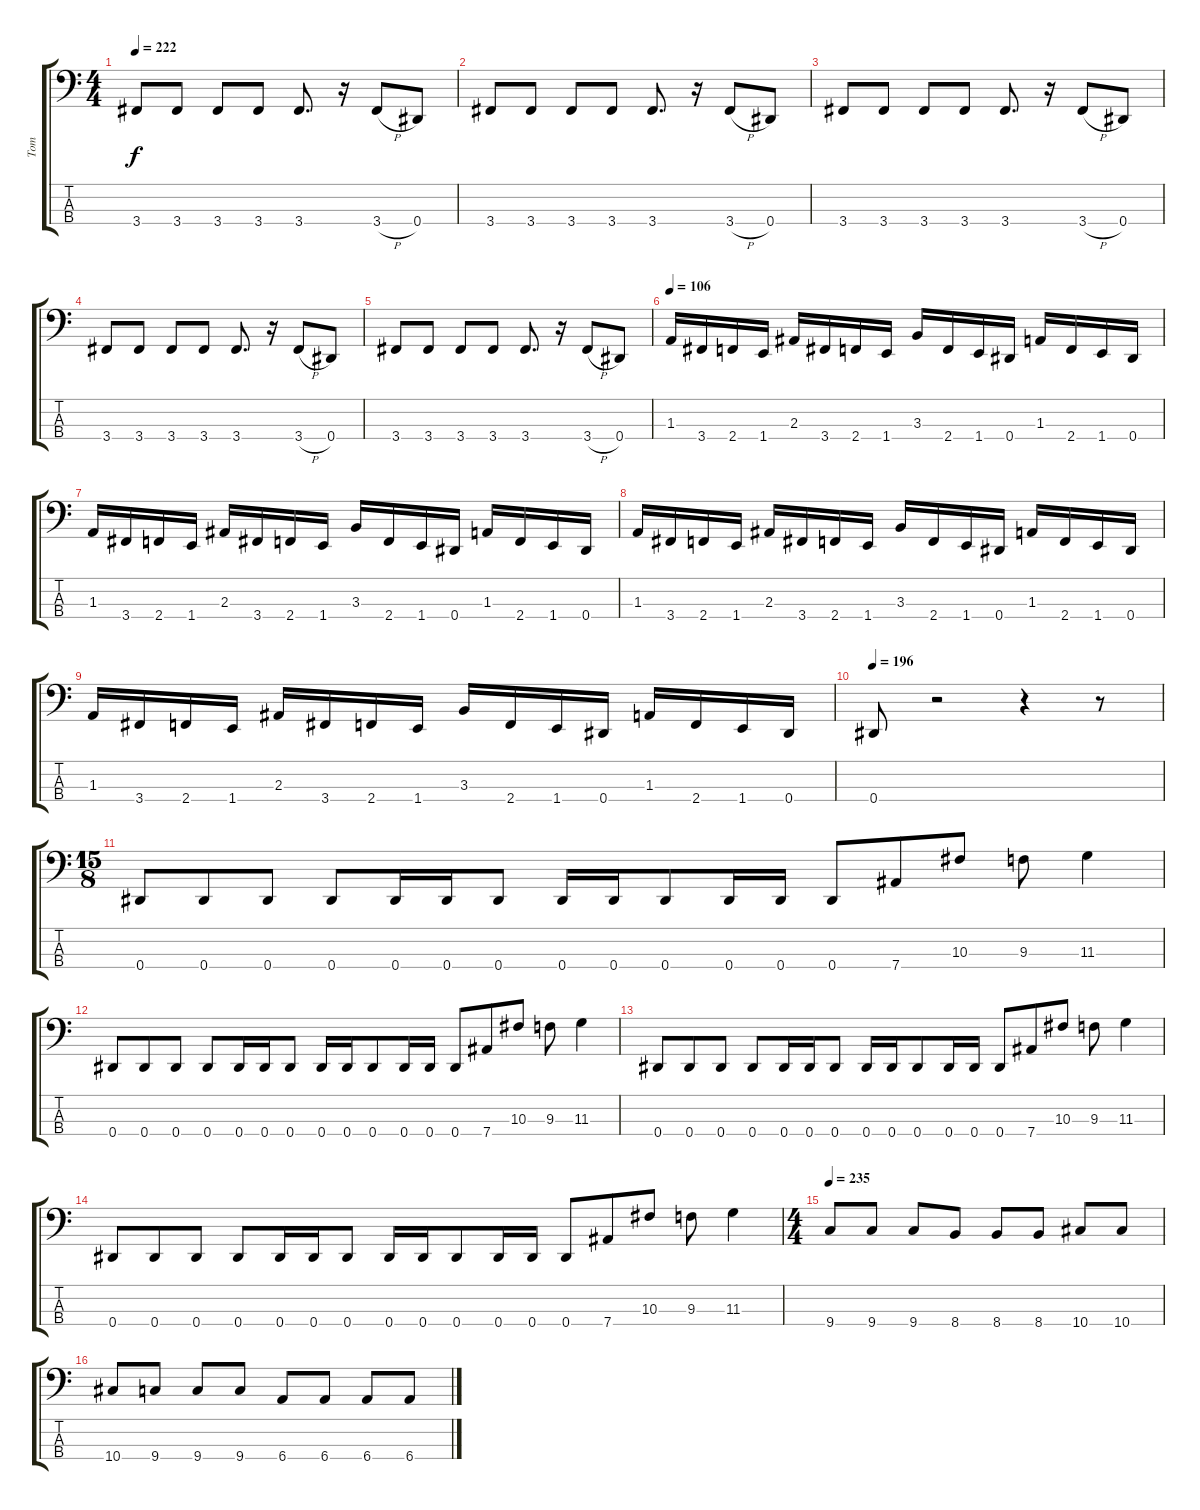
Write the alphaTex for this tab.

\track ("Tom" "Tom") {instrument electricbasspick}
\staff {score tabs}
\tuning (Gb2 Db2 Ab1 Eb1) {hide}
\ts (4 4)
\tempo 222
\clef f4
\ks c
3.4.8{dy f} 3.4.8 3.4.8 3.4.8 3.4.8{d} r.16 3.4{h}.8 0.4.8 |
3.4.8 3.4.8 3.4.8 3.4.8 3.4.8{d} r.16 3.4{h}.8 0.4.8 |
3.4.8 3.4.8 3.4.8 3.4.8 3.4.8{d} r.16 3.4{h}.8 0.4.8 |
3.4.8 3.4.8 3.4.8 3.4.8 3.4.8{d} r.16 3.4{h}.8 0.4.8 |
3.4.8 3.4.8 3.4.8 3.4.8 3.4.8{d} r.16 3.4{h}.8 0.4.8 |
\tempo 106
1.3.16 3.4.16 2.4.16 1.4.16 2.3.16 3.4.16 2.4.16 1.4.16 3.3.16 2.4.16 1.4.16 0.4.16 1.3.16 2.4.16 1.4.16 0.4.16 |
1.3.16 3.4.16 2.4.16 1.4.16 2.3.16 3.4.16 2.4.16 1.4.16 3.3.16 2.4.16 1.4.16 0.4.16 1.3.16 2.4.16 1.4.16 0.4.16 |
1.3.16 3.4.16 2.4.16 1.4.16 2.3.16 3.4.16 2.4.16 1.4.16 3.3.16 2.4.16 1.4.16 0.4.16 1.3.16 2.4.16 1.4.16 0.4.16 |
1.3.16 3.4.16 2.4.16 1.4.16 2.3.16 3.4.16 2.4.16 1.4.16 3.3.16 2.4.16 1.4.16 0.4.16 1.3.16 2.4.16 1.4.16 0.4.16 |
\tempo 196
0.4.8 r.2 r.4 r.8 |
\ts (15 8)
0.4.8 0.4.8 0.4.8 0.4.8 0.4.16 0.4.16 0.4.8 0.4.16 0.4.16 0.4.8 0.4.16 0.4.16 0.4.8 7.4.8 10.3.8 9.3.8 11.3.4 |
0.4.8 0.4.8 0.4.8 0.4.8 0.4.16 0.4.16 0.4.8 0.4.16 0.4.16 0.4.8 0.4.16 0.4.16 0.4.8 7.4.8 10.3.8 9.3.8 11.3.4 |
0.4.8 0.4.8 0.4.8 0.4.8 0.4.16 0.4.16 0.4.8 0.4.16 0.4.16 0.4.8 0.4.16 0.4.16 0.4.8 7.4.8 10.3.8 9.3.8 11.3.4 |
0.4.8 0.4.8 0.4.8 0.4.8 0.4.16 0.4.16 0.4.8 0.4.16 0.4.16 0.4.8 0.4.16 0.4.16 0.4.8 7.4.8 10.3.8 9.3.8 11.3.4 |
\ts (4 4)
\tempo 235
9.4.8 9.4.8 9.4.8 8.4.8 8.4.8 8.4.8 10.4.8 10.4.8 |
10.4.8 9.4.8 9.4.8 9.4.8 6.4.8 6.4.8 6.4.8 6.4.8
